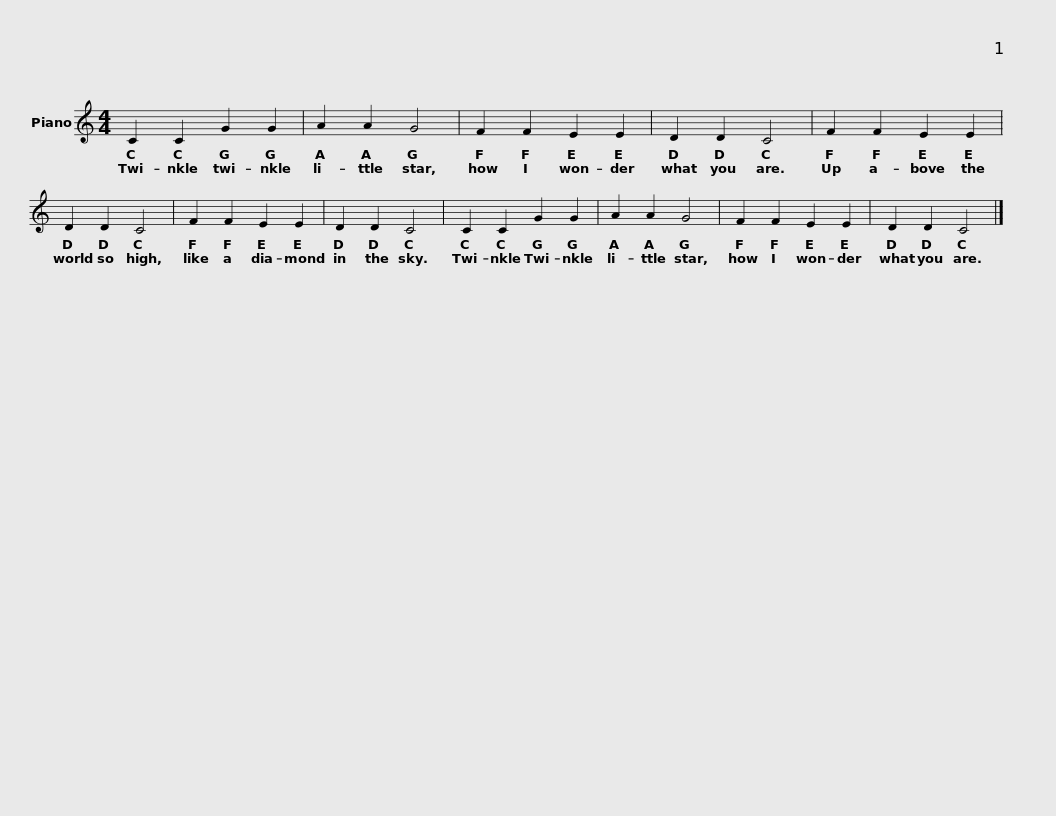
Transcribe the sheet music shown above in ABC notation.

X:1
L:1/8
M:4/4
I:linebreak $
K:C
V:1 treble
V:1
 C2 C2 G2 G2 | A2 A2 G4 | F2 F2 E2 E2 | D2 D2 C4 | F2 F2 E2 E2 | %5
 D2 D2 C4 |$ F2 F2 E2 E2 | D2 D2 C4 | C2 C2 G2 G2 | A2 A2 G4 | %10
 F2 F2 E2 E2 | D2 D2 C4 |] %12
